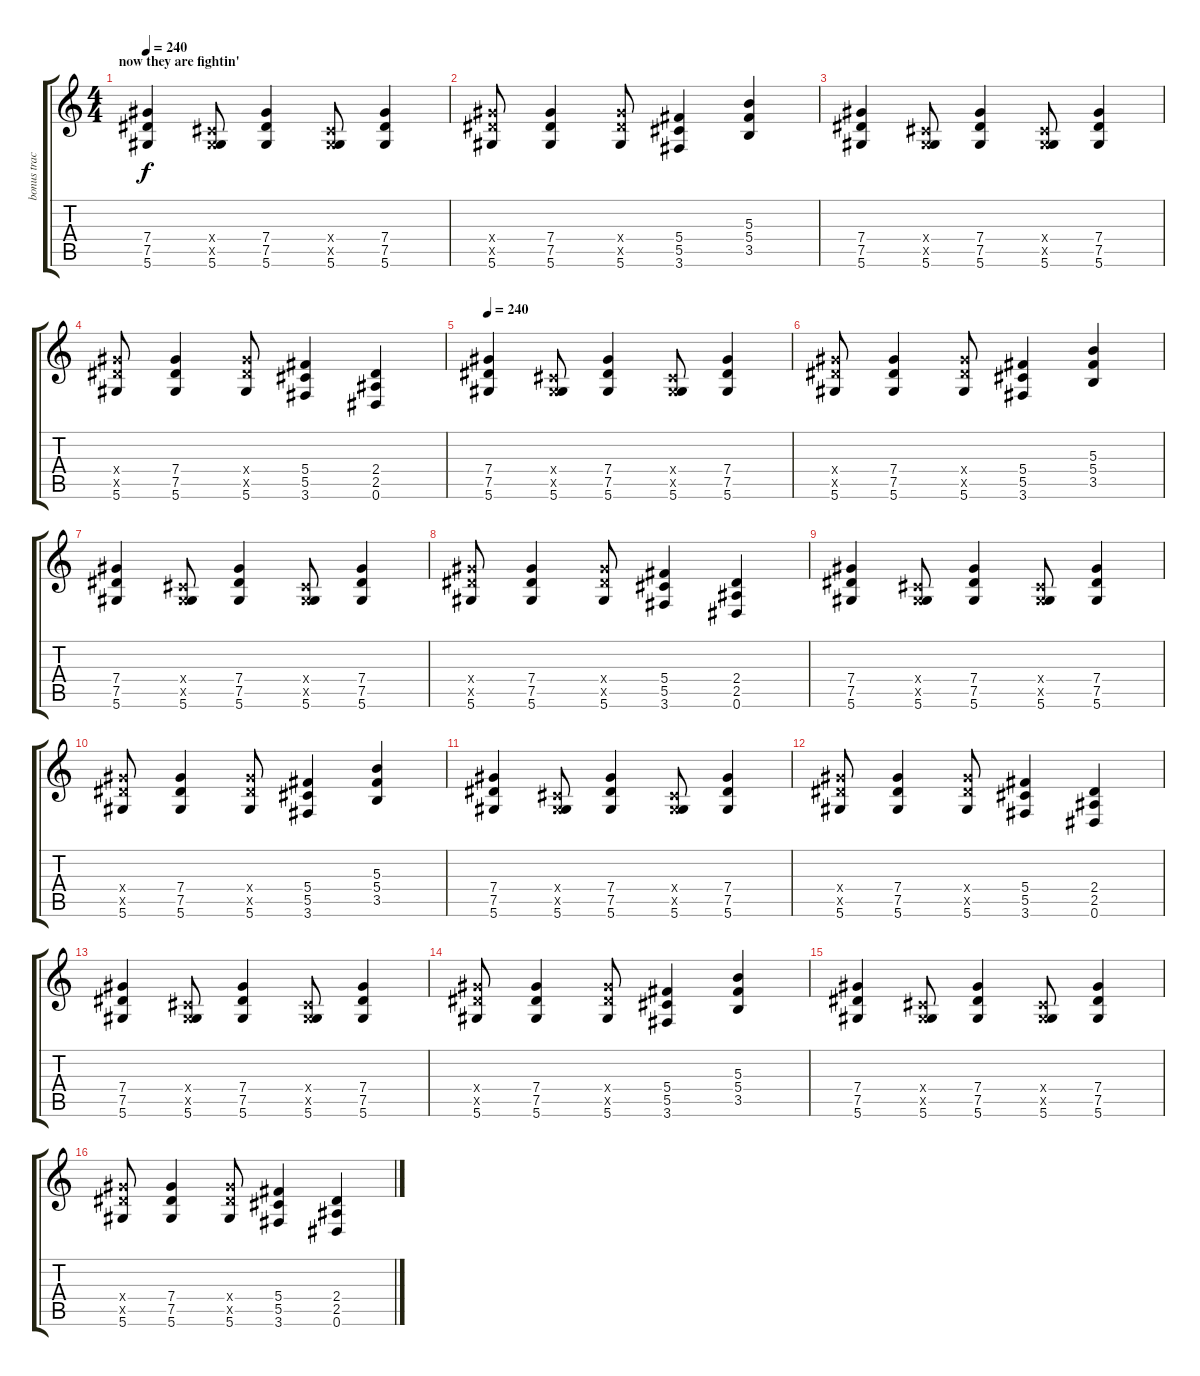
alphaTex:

\track ("bonus track" "bonus trac") {instrument distortionguitar}
\staff {score tabs}
\tuning (Eb4 Bb3 Gb3 Db3 Ab2 Eb2) {hide}
\ts (4 4)
\section ("" "now they are fightin'")
\tempo 240
\clef g2
\ks c
(7.4 7.5 5.6).4{dy f} (0.4{x} 0.5{x} 5.6).8 (7.4 7.5 5.6).4 (0.4{x} 0.5{x} 5.6).8 (7.4 7.5 5.6).4 |
(7.4{x} 7.5{x} 5.6).8 (7.4 7.5 5.6).4 (7.4{x} 7.5{x} 5.6).8 (5.4 5.5 3.6).4 (5.3 5.4 3.5).4 |
(7.4 7.5 5.6).4 (0.4{x} 0.5{x} 5.6).8 (7.4 7.5 5.6).4 (0.4{x} 0.5{x} 5.6).8 (7.4 7.5 5.6).4 |
(7.4{x} 7.5{x} 5.6).8 (7.4 7.5 5.6).4 (7.4{x} 7.5{x} 5.6).8 (5.4 5.5 3.6).4 (2.4 2.5 0.6).4 |
\tempo 240
(7.4 7.5 5.6).4 (0.4{x} 0.5{x} 5.6).8 (7.4 7.5 5.6).4 (0.4{x} 0.5{x} 5.6).8 (7.4 7.5 5.6).4 |
(7.4{x} 7.5{x} 5.6).8 (7.4 7.5 5.6).4 (7.4{x} 7.5{x} 5.6).8 (5.4 5.5 3.6).4 (5.3 5.4 3.5).4 |
(7.4 7.5 5.6).4 (0.4{x} 0.5{x} 5.6).8 (7.4 7.5 5.6).4 (0.4{x} 0.5{x} 5.6).8 (7.4 7.5 5.6).4 |
(7.4{x} 7.5{x} 5.6).8 (7.4 7.5 5.6).4 (7.4{x} 7.5{x} 5.6).8 (5.4 5.5 3.6).4 (2.4 2.5 0.6).4 |
(7.4 7.5 5.6).4{balance 16} (0.4{x} 0.5{x} 5.6).8 (7.4 7.5 5.6).4 (0.4{x} 0.5{x} 5.6).8 (7.4 7.5 5.6).4 |
(7.4{x} 7.5{x} 5.6).8 (7.4 7.5 5.6).4 (7.4{x} 7.5{x} 5.6).8 (5.4 5.5 3.6).4 (5.3 5.4 3.5).4 |
(7.4 7.5 5.6).4 (0.4{x} 0.5{x} 5.6).8 (7.4 7.5 5.6).4 (0.4{x} 0.5{x} 5.6).8 (7.4 7.5 5.6).4 |
(7.4{x} 7.5{x} 5.6).8 (7.4 7.5 5.6).4 (7.4{x} 7.5{x} 5.6).8 (5.4 5.5 3.6).4 (2.4 2.5 0.6).4 |
(7.4 7.5 5.6).4 (0.4{x} 0.5{x} 5.6).8 (7.4 7.5 5.6).4 (0.4{x} 0.5{x} 5.6).8 (7.4 7.5 5.6).4 |
(7.4{x} 7.5{x} 5.6).8 (7.4 7.5 5.6).4 (7.4{x} 7.5{x} 5.6).8 (5.4 5.5 3.6).4 (5.3 5.4 3.5).4 |
(7.4 7.5 5.6).4 (0.4{x} 0.5{x} 5.6).8 (7.4 7.5 5.6).4 (0.4{x} 0.5{x} 5.6).8 (7.4 7.5 5.6).4 |
(7.4{x} 7.5{x} 5.6).8 (7.4 7.5 5.6).4 (7.4{x} 7.5{x} 5.6).8 (5.4 5.5 3.6).4 (2.4 2.5 0.6).4
